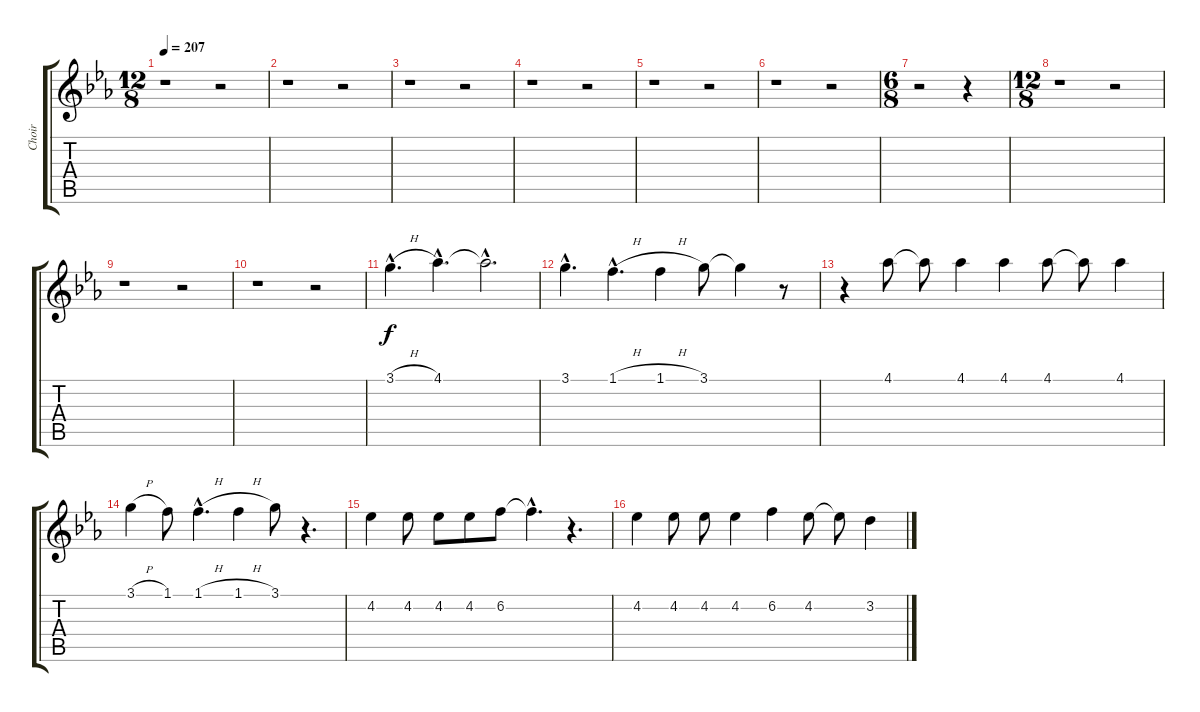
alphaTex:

\track ("Choir" "Choir") {instrument flute}
\staff {score tabs}
\tuning (E5 B4 G4 D4 A3 E3) {hide}
\ts (12 8)
\tempo 207
\clef g2
\ks eb
r.1{dy f} r.2 |
r.1 r.2 |
r.1 r.2 |
r.1 r.2 |
r.1 r.2 |
r.1 r.2 |
\ts (6 8)
r.2 r.4 |
\ts (12 8)
r.1 r.2 |
r.1 r.2 |
r.1 r.2 |
3.1{h hac}.4{d} 4.1{hac}.4{d} 4.1{hac t}.2{d} |
3.1{hac}.4{d} 1.1{h hac}.4{d} 1.1{h}.4 3.1.8 3.1{t}.4 r.8 |
r.4 4.1.8 4.1{t}.8 4.1.4 4.1.4 4.1.8 4.1{t}.8 4.1.4 |
3.1{h}.4 1.1.8 1.1{h hac}.4{d} 1.1{h}.4 3.1.8 r.4{d} |
4.2.4 4.2.8 4.2.8 4.2.8 6.2.8 6.2{hac t}.4{d} r.4{d} |
4.2.4 4.2.8 4.2.8 4.2.4 6.2.4 4.2.8 4.2{t}.8 3.2.4
